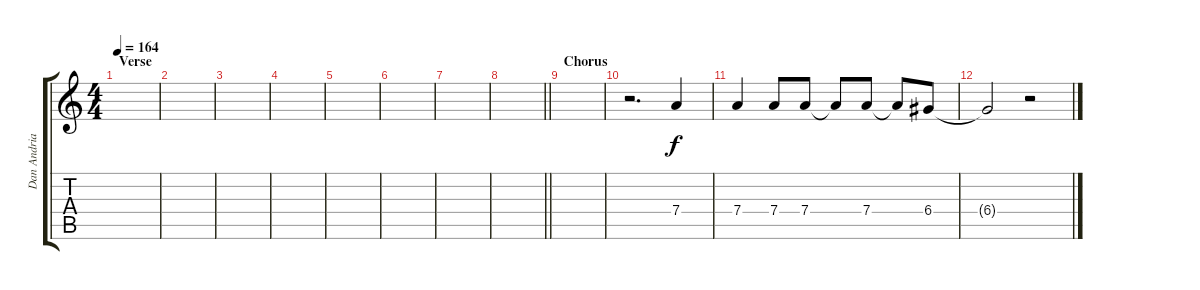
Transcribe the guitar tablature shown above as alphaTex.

\track ("Dan Andriano - Vocals" "Dan Andria") {instrument distortionguitar}
\staff {score tabs}
\tuning (E4 B3 G3 D3 A2 E2) {hide}
\ts (4 4)
\section ("" "Verse")
\tempo 164
\clef g2
\ks c
|
|
|
|
|
|
|
\barLineRight lightlight
|
\section ("" "Chorus")
|
r.2{d} 7.4.4 |
7.4.4 7.4.8 7.4.8 7.4{t}.8 7.4.8 7.4{t}.8 6.4.8 |
6.4{t}.2 r.2
